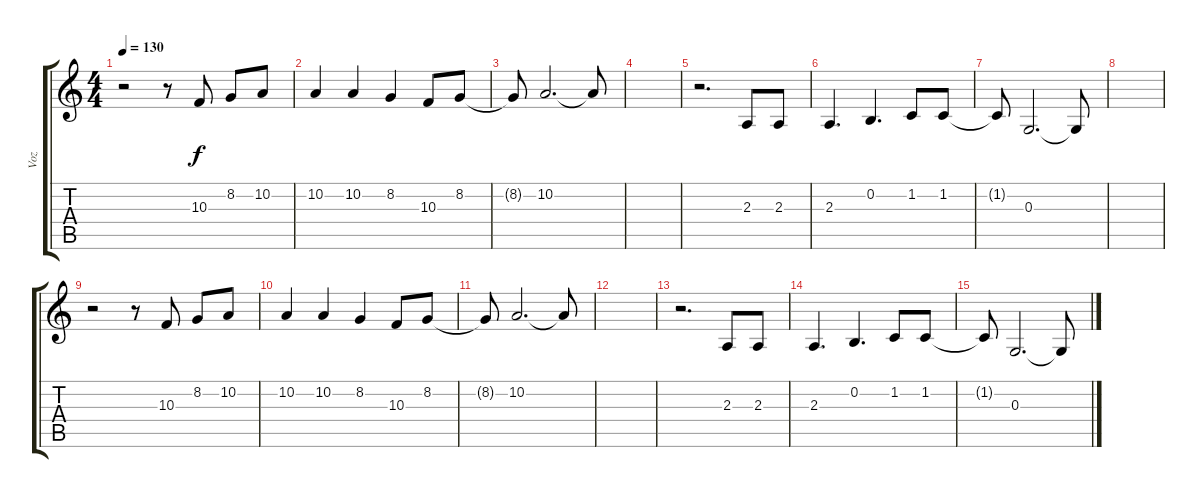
\track ("Voz" "Voz") {instrument electricgrandpiano}
\staff {score tabs}
\tuning (E4 B3 G3 D3 A2 E2) {hide}
\ts (4 4)
\tempo 130
\clef g2
\ks c
r.2{dy f} r.8 10.3.8 8.2.8 10.2.8 |
10.2.4 10.2.4 8.2.4 10.3.8 8.2.8 |
8.2{t}.8 10.2.2{d} 10.2{t}.8 |
|
r.2{d} 2.3.8 2.3.8 |
2.3.4{d} 0.2.4{d} 1.2.8 1.2.8 |
1.2{t}.8 0.3.2{d} 0.3{t}.8 |
|
r.2 r.8 10.3.8 8.2.8 10.2.8 |
10.2.4 10.2.4 8.2.4 10.3.8 8.2.8 |
8.2{t}.8 10.2.2{d} 10.2{t}.8 |
|
r.2{d} 2.3.8 2.3.8 |
2.3.4{d} 0.2.4{d} 1.2.8 1.2.8 |
1.2{t}.8 0.3.2{d} 0.3{t}.8
